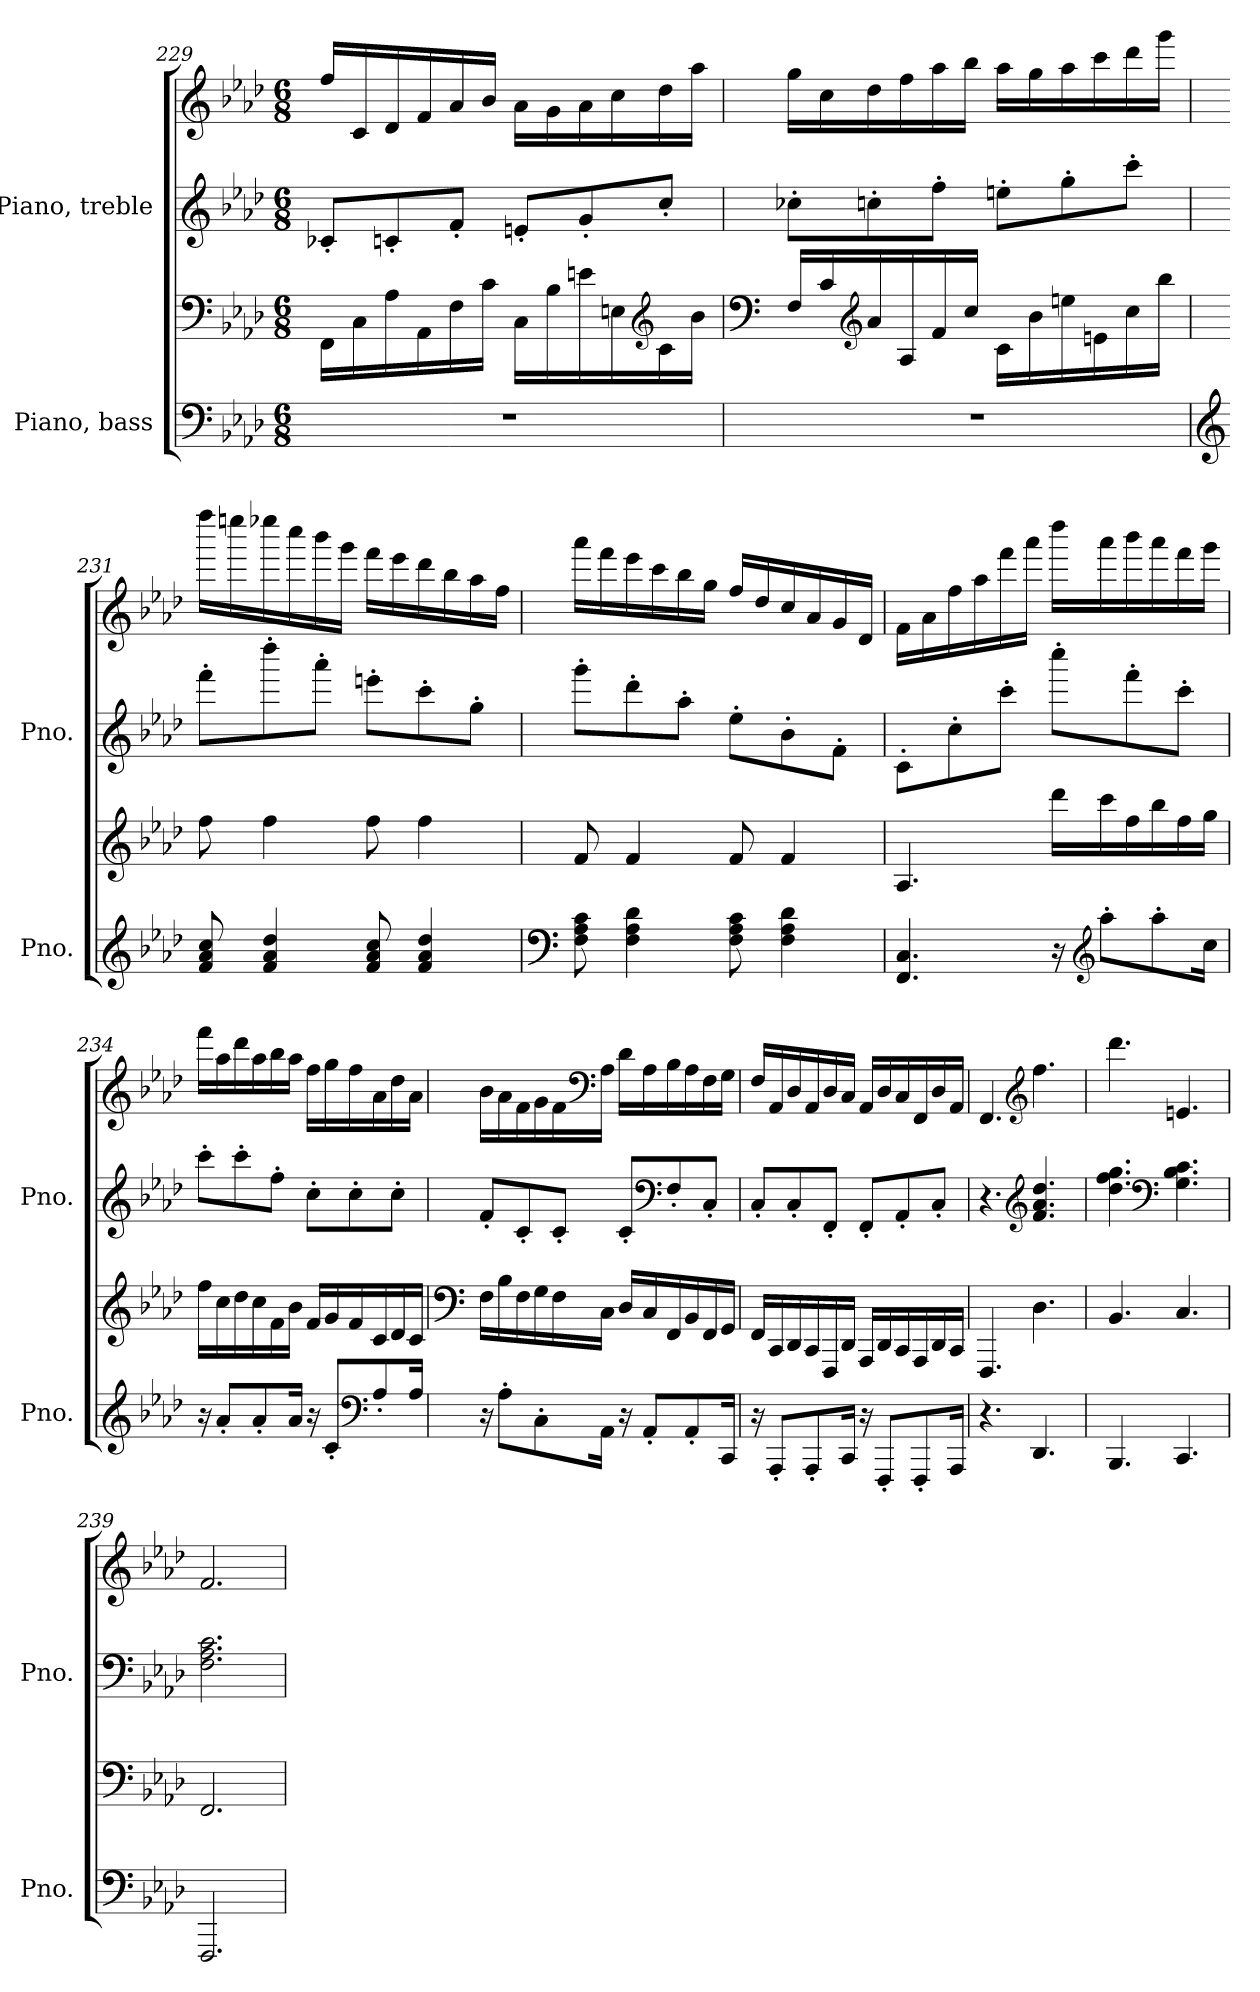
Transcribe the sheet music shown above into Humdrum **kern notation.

**kern	**kern	**kern	**kern
*part2	*part2	*part1	*part1
*staff4	*staff3	*staff2	*staff1
*I"Piano, bass	*	*I"Piano, treble	*
*I'Pno.	*	*I'Pno.	*
!!LO:PB:g=z
*clefF4	*clefF4	*clefG2	*clefG2
*k[b-e-a-d-]	*k[b-e-a-d-]	*k[b-e-a-d-]	*k[b-e-a-d-]
*M6/8	*M6/8	*M6/8	*M6/8
=229	=229	=229	=229
2.r	16FF\LL	8c-X'/L	16ff/LL
.	16C\	.	16c/
.	16A-\	8cn'/	16d-/
.	16AA-\	.	16f/
.	16F\	8f'/J	16a-/
.	16c\JJ	.	16b-/JJ
.	16C\LL	8en'/L	16a-\LL
.	16B-\	.	16g\
.	16en\	8g'/	16a-\
.	16En\	.	16cc\
*	*clefG2	*	*
.	16c\	8cc'/J	16dd-\
.	16b-\JJ	.	16aa-\JJ
=230	=230	=230	=230
*	*clefF4	*	*
2.r	16F/LL	8cc-X'\L	16gg\LL
.	16c/	.	16cc\
*	*clefG2	*	*
.	16a-/	8ccn'\	16dd-\
.	16A-/	.	16ff\
.	16f/	8ff'\J	16aa-\
.	16cc/JJ	.	16bb-\JJ
.	16c\LL	8een'\L	16aa-\LL
.	16b-\	.	16gg\
.	16een\	8gg'\	16aa-\
.	16en\	.	16ccc\
.	16cc\	8ccc'\J	16ddd-\
.	16bb-\JJ	.	16ggg\JJ
!!LO:LB:g=z
=231	=231	=231	=231
*clefG2	*	*	*
8f/ 8a-/ 8cc/	8ff\	8fff'\L	16ffff\LL
.	.	.	16eeeen\
4f/ 4a-/ 4dd-/	4ff\	8dddd-'\	16eeee-X\
.	.	.	16cccc\
.	.	8aaa-'\J	16bbb-\
.	.	.	16ggg\JJ
8f/ 8a-/ 8cc/	8ff\	8eeen'\L	16fff\LL
.	.	.	16eee-\
4f/ 4a-/ 4dd-/	4ff\	8ccc'\	16ddd-\
.	.	.	16bb-\
.	.	8gg'\J	16aa-\
.	.	.	16ff\JJ
=232	=232	=232	=232
*clefF4	*	*	*
8F\ 8A-\ 8c\	8f/	8ggg'\L	16aaa-\LL
.	.	.	16fff\
4F\ 4A-\ 4d-\	4f/	8ddd-'\	16eee-\
.	.	.	16ccc\
.	.	8aa-'\J	16bb-\
.	.	.	16gg\JJ
8F\ 8A-\ 8c\	8f/	8ee-'\L	16ff/LL
.	.	.	16dd-/
4F\ 4A-\ 4d-\	4f/	8b-'\	16cc/
.	.	.	16a-/
.	.	8f'\J	16g/
.	.	.	16d-/JJ
!!LO:LB:g=z
=233	=233	=233	=233
4.FF/ 4.C/	4.A-/	8c'\L	16f\LL
.	.	.	16a-\
.	.	8cc'\	16ff\
.	.	.	16aa-\
.	.	8ccc'\J	16fff\
.	.	.	16aaa-\JJ
16r	16ddd-\LL	8cccc'\L	16dddd-\LL
*clefG2	*	*	*
8aa-'\L	16ccc\	.	16aaa-\
.	16ff\	8fff'\	16bbb-\
8aa-'\	16bb-\	.	16aaa-\
.	16ff\	8ccc'\J	16fff\
16cc\Jk	16gg\JJ	.	16ggg\JJ
=234	=234	=234	=234
16r	16ff\LL	8ccc'\L	16fff\LL
8a-'/L	16cc\	.	16aa-\
.	16dd-\	8ccc'\	16ddd-\
8a-'/	16cc\	.	16aa-\
.	16f\	8ff'\J	16bb-\
16a-/Jk	16b-\JJ	.	16aa-\JJ
16r	16f/LL	8cc'\L	16ff\LL
8c'/L	16g/	.	16gg\
.	16f/	8cc'\	16ff\
*clefF4	*	*	*
8A-'/	16c/	.	16a-\
.	16d-/	8cc'\J	16dd-\
16A-/Jk	16c/JJ	.	16a-\JJ
!!LO:PB:g=z
=235	=235	=235	=235
*	*clefF4	*	*
16r	16F\LL	8f'/L	16b-\LL
8A-'\L	16B-\	.	16a-\
.	16F\	8c'/	16f\
8C'\	16G\	.	16g\
.	16F\	8c'/J	16f\
*	*	*	*clefF4
16AA-\Jk	16C\JJ	.	16A-\JJ
16r	16D-/LL	8c'/L	16d-\LL
8AA-'/L	16C/	.	16A-\
*	*	*clefF4	*
.	16FF/	8F'/	16B-\
8AA-'/	16BB-/	.	16A-\
.	16FF/	8C'/J	16F\
16CC/Jk	16GG/JJ	.	16G\JJ
=236	=236	=236	=236
16r	16FF/LL	8C'/L	16F/LL
8AAA-'/L	16CC/	.	16AA-/
.	16DD-/	8C'/	16D-/
8AAA-'/	16CC/	.	16AA-/
.	16FFF/	8FF'/J	16D-/
16CC/Jk	16DD-/JJ	.	16C/JJ
16r	16AAA-/LL	8FF'/L	16AA-/LL
8FFF'/L	16DD-/	.	16D-/
.	16CC/	8AA-'/	16C/
8FFF'/	16AAA-/	.	16FF/
.	16DD-/	8C'/J	16D-/
16AAA-/Jk	16CC/JJ	.	16AA-/JJ
=237	=237	=237	=237
4.r	4.FFF/	4.r	4.FF/
*	*	*clefG2	*clefG2
4.DD-/	4.D-\	4.f/ 4.a-/ 4.dd-/	4.ff\
!!LO:LB:g=z
=238	=238	=238	=238
4.BBB-/	4.BB-/	4.dd-\ 4.ff\ 4.gg\	4.ddd-\
*	*	*clefF4	*
4.CC/	4.C/	4.G\ 4.B-\ 4.c\	4.en/
=239	=239	=239	=239
2.FFF/	2.FF/	2.F\ 2.A-\ 2.c\	2.f/
=	=	=	=
*-	*-	*-	*-
